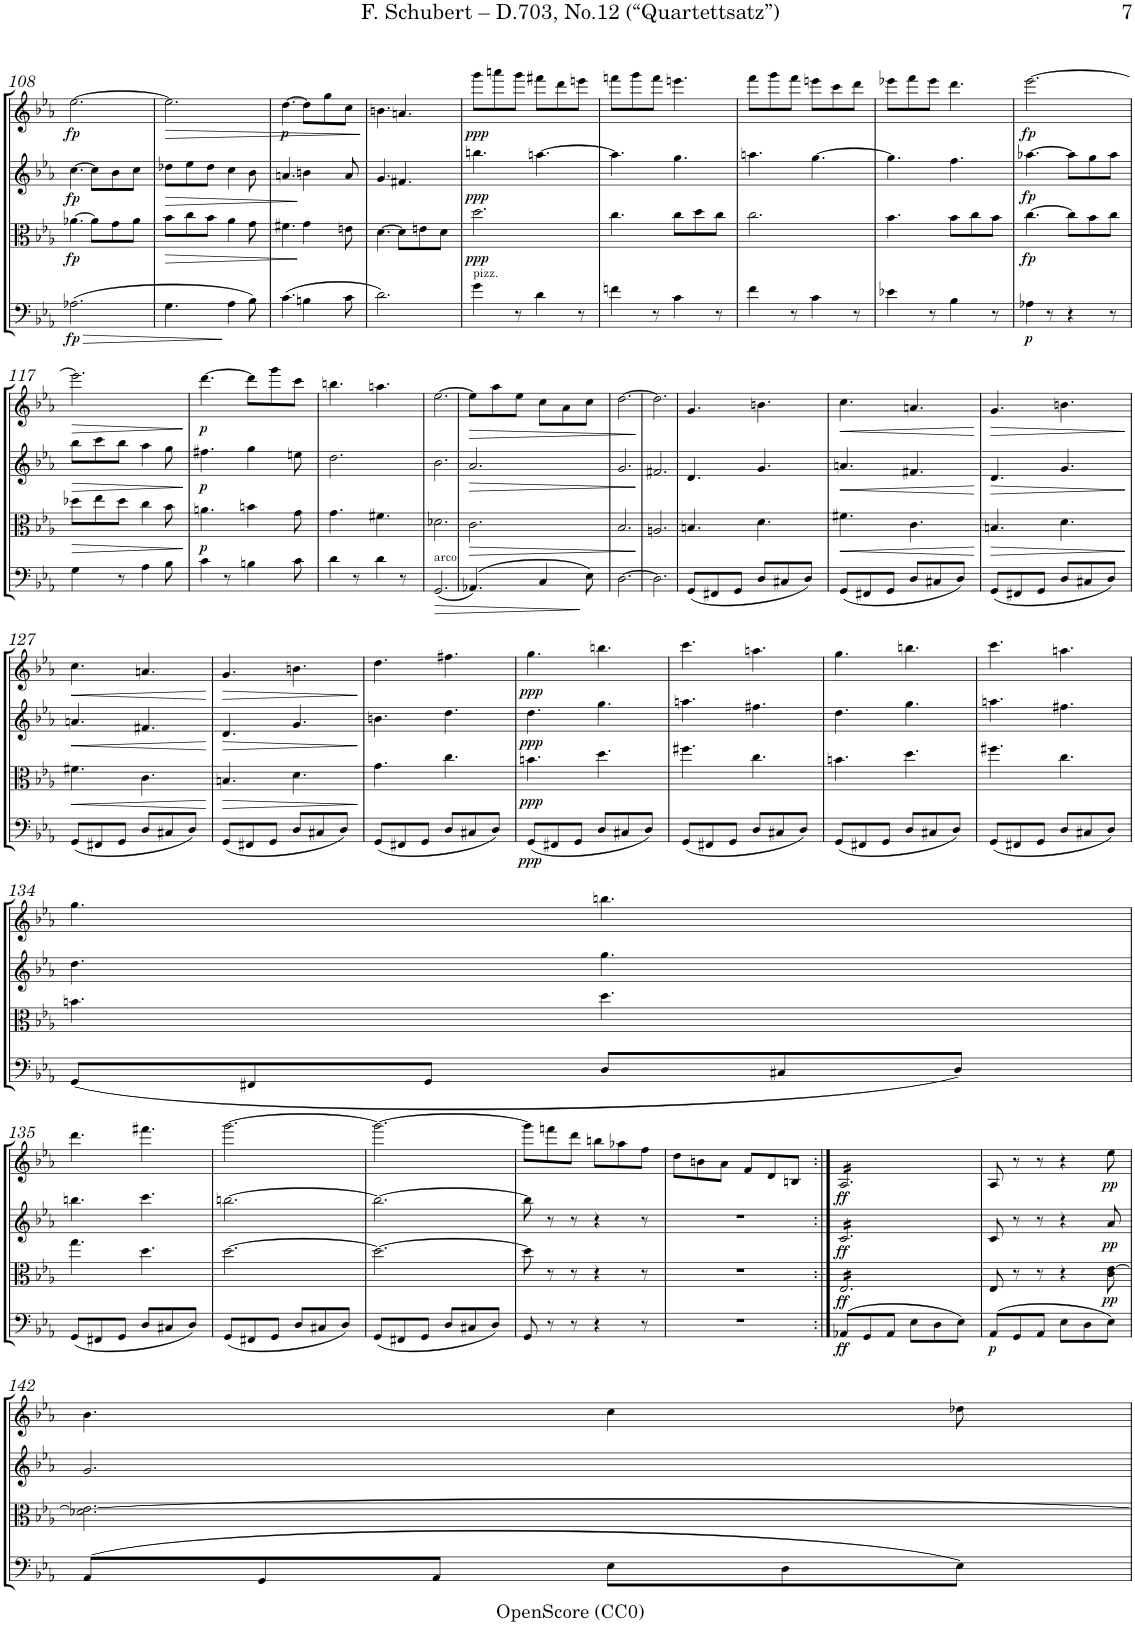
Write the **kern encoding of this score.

**kern	**dynam	**kern	**dynam	**kern	**dynam	**kern	**dynam
*part4	*part4	*part3	*part3	*part2	*part2	*part1	*part1
*staff4	*staff4	*staff3	*staff3	*staff2	*staff2	*staff1	*staff1
*I"Violoncello	*	*I"Viola	*	*I"Violin 2	*	*I"Violin 1	*
*I'Vc	*	*I'Vla	*	*I'Vln	*	*I'Vln	*
!!LO:PB:g=z
*clefF4	*	*clefC3	*	*clefG2	*	*clefG2	*
*k[b-e-a-]	*	*k[b-e-a-]	*	*k[b-e-a-]	*	*k[b-e-a-]	*
*M6/8	*	*M6/8	*	*M6/8	*	*M6/8	*
=108	=108	=108	=108	=108	=108	=108	=108
!	!LO:HP:b	!	!	!	!	!	!
!	!LO:DY:n=1:b	!	!LO:DY:b	!	!LO:DY:b	!	!LO:DY:b
(2.A-X\	> fp	[4.a-X\	fp	[4.cc\	fp	[2.ee-\	fp
.	.	8a-\L]	.	8cc\L]	.	.	.
.	.	8g\	.	8b-\	.	.	.
.	.	8a-\J	.	8cc\J	.	.	.
=109	=109	=109	=109	=109	=109	=109	=109
!	!	!	!LO:HP:b	!	!LO:HP:b	!	!LO:HP:b
4.G\	.	8b-\L	>	8dd-X\L	>	2.ee-\]	>
.	.	8cc\	.	8ee-\	.	.	.
.	.	8b-\J	.	8dd-\J	.	.	.
4A-\	]	4a-\	.	4cc\	.	.	.
8B-\)	.	8g\	.	8b-\	.	.	.
=110	=110	=110	=110	=110	=110	=110	=110
!	!	!	!	!	!	!	!LO:DY:b
(4.c\	.	4.f#X\	.	4.an/	.	[4.dd\	p
4Bn\	.	4g\	]	4bn\	]	8dd\L]	.
.	.	.	.	.	.	8gg\	.
8c\	.	8en\	.	8a/	.	8cc\J	.
.	.	.	.	.	.	.	]
=111	=111	=111	=111	=111	=111	=111	=111
2.d\)	.	[4.d\	.	4.g/	.	4.bn\	.
.	.	8d\L]	.	4.f#X/	.	4.an/	.
.	.	8en\	.	.	.	.	.
.	.	8d\J	.	.	.	.	.
=112	=112	=112	=112	=112	=112	=112	=112
!LO:TX:a:t=pizz.	!	!	!	!	!	!	!
!	!	!	!LO:DY:b	!	!LO:DY:b	!	!LO:DY:b
4g\	.	2.dd\	ppp	4.bbn\	ppp	8ggg\L	ppp
.	.	.	.	.	.	8aaan\	.
8r	.	.	.	.	.	8ggg\J	.
4d\	.	.	.	[4.aan\	.	8fff#X\L	.
.	.	.	.	.	.	8ddd\	.
8r	.	.	.	.	.	8eeen\J	.
=113	=113	=113	=113	=113	=113	=113	=113
4fn\	.	4.cc\	.	4.aa\]	.	8fffn\L	.
.	.	.	.	.	.	8ggg\	.
8r	.	.	.	.	.	8fff\J	.
4c\	.	8cc\L	.	4.gg\	.	4.eeen\	.
.	.	8dd\	.	.	.	.	.
8r	.	8cc\J	.	.	.	.	.
=114	=114	=114	=114	=114	=114	=114	=114
4f\	.	2.cc\	.	4.aan\	.	8fff\L	.
.	.	.	.	.	.	8ggg\	.
8r	.	.	.	.	.	8fff\J	.
4c\	.	.	.	[4.gg\	.	8eeen\L	.
.	.	.	.	.	.	8ccc\	.
8r	.	.	.	.	.	8ddd\J	.
=115	=115	=115	=115	=115	=115	=115	=115
4e-X\	.	4.b-\	.	4.gg\]	.	8eee-X\L	.
.	.	.	.	.	.	8fff\	.
8r	.	.	.	.	.	8eee-\J	.
4B-\	.	8b-\L	.	4.ff\	.	4.ddd\	.
.	.	8cc\	.	.	.	.	.
8r	.	8b-\J	.	.	.	.	.
=116	=116	=116	=116	=116	=116	=116	=116
!	!LO:DY:b	!	!LO:DY:b	!	!LO:DY:b	!	!LO:DY:b
4A-X\	p	[4.cc\	fp	[4.aa-X\	fp	[2.eee-\	fp
8r	.	.	.	.	.	.	.
4r	.	8cc\L]	.	8aa-\L]	.	.	.
.	.	8b-\	.	8gg\	.	.	.
8r	.	8cc\J	.	8aa-\J	.	.	.
!!LO:LB:g=z
=117	=117	=117	=117	=117	=117	=117	=117
!	!	!	!LO:HP:b	!	!LO:HP:b	!	!LO:HP:b
4G\	.	8dd-X\L	>	8bb-\L	>	2.eee-\]	>
.	.	8ee-\	.	8ccc\	.	.	.
8r	.	8dd-\J	.	8bb-\J	.	.	.
4A-\	.	4cc\	.	4aa-\	.	.	.
8B-\	.	8b-\	.	8gg\	.	.	.
.	.	.	]	.	]	.	]
=118	=118	=118	=118	=118	=118	=118	=118
!	!	!	!LO:DY:b	!	!LO:DY:b	!	!LO:DY:b
4c\	.	4.an\	p	4.ff#X\	p	[4.ddd\	p
8r	.	.	.	.	.	.	.
4Bn\	.	4bn\	.	4gg\	.	8ddd\L]	.
.	.	.	.	.	.	8ggg\	.
8c\	.	8g\	.	8een\	.	8ccc\J	.
=119	=119	=119	=119	=119	=119	=119	=119
4d\	.	4.g\	.	2.dd\	.	4.bbn\	.
8r	.	.	.	.	.	.	.
4d\	.	4.f#X\	.	.	.	4.aan\	.
8r	.	.	.	.	.	.	.
=120	=120	=120	=120	=120	=120	=120	=120
!LO:TX:a:t=arco	!	!	!	!	!	!	!
!	!LO:HP:b	!	!	!	!	!	!
(2.GG/	>	2.d-X\	.	2.b-\	.	[2.ee-\	.
=121	=121	=121	=121	=121	=121	=121	=121
!	!	!	!LO:HP:b	!	!LO:HP:b	!	!LO:HP:b
(4.AA-X/)	.	2.c\	>	2.a-/	>	8ee-\L]	>
.	.	.	.	.	.	8aa-\	.
.	.	.	.	.	.	8ee-\J	.
4C/	.	.	.	.	.	8cc\L	.
.	.	.	.	.	.	8a-\	.
8E-\)	]	.	.	.	.	8cc\J	.
=122	=122	=122	=122	=122	=122	=122	=122
[2.D\	.	2.B-/	.	2.g/	.	[2.dd\	.
.	.	.	]	.	]	.	]
=123	=123	=123	=123	=123	=123	=123	=123
2.D\]	.	2.An/	.	2.f#X/	.	2.dd\]	.
=124	=124	=124	=124	=124	=124	=124	=124
(8GG/L	.	4.Bn/	.	4.d/	.	4.g/	.
8FF#X/	.	.	.	.	.	.	.
8GG/J	.	.	.	.	.	.	.
8D/L	.	4.d\	.	4.g/	.	4.bn\	.
8C#X/	.	.	.	.	.	.	.
8D/J)	.	.	.	.	.	.	.
=125	=125	=125	=125	=125	=125	=125	=125
!	!	!	!LO:HP:b	!	!LO:HP:b	!	!LO:HP:b
(8GG/L	.	4.f#X\	<	4.an/	<	4.cc\	<
8FF#X/	.	.	.	.	.	.	.
8GG/J	.	.	.	.	.	.	.
8D/L	.	4.c\	.	4.f#X/	.	4.an/	.
8C#X/	.	.	.	.	.	.	.
8D/J)	.	.	.	.	.	.	.
.	.	.	[	.	[	.	[
=126	=126	=126	=126	=126	=126	=126	=126
!	!	!	!LO:HP:b	!	!LO:HP:b	!	!LO:HP:b
(8GG/L	.	4.Bn/	>	4.d/	>	4.g/	>
8FF#X/	.	.	.	.	.	.	.
8GG/J	.	.	.	.	.	.	.
8D/L	.	4.d\	.	4.g/	.	4.bn\	.
8C#X/	.	.	.	.	.	.	.
8D/J)	.	.	.	.	.	.	.
.	.	.	]	.	]	.	]
!!LO:LB:g=z
=127	=127	=127	=127	=127	=127	=127	=127
!	!	!	!LO:HP:b	!	!LO:HP:b	!	!LO:HP:b
(8GG/L	.	4.f#X\	<	4.an/	<	4.cc\	<
8FF#X/	.	.	.	.	.	.	.
8GG/J	.	.	.	.	.	.	.
8D/L	.	4.c\	.	4.f#X/	.	4.an/	.
8C#X/	.	.	.	.	.	.	.
8D/J)	.	.	.	.	.	.	.
.	.	.	[	.	[	.	[
=128	=128	=128	=128	=128	=128	=128	=128
!	!	!	!LO:HP:b	!	!LO:HP:b	!	!LO:HP:b
(8GG/L	.	4.Bn/	>	4.d/	>	4.g/	>
8FF#X/	.	.	.	.	.	.	.
8GG/J	.	.	.	.	.	.	.
8D/L	.	4.d\	.	4.g/	.	4.bn\	.
8C#X/	.	.	.	.	.	.	.
8D/J)	.	.	.	.	.	.	.
.	.	.	]	.	]	.	]
=129	=129	=129	=129	=129	=129	=129	=129
(8GG/L	.	4.g\	.	4.bn\	.	4.dd\	.
8FF#X/	.	.	.	.	.	.	.
8GG/J	.	.	.	.	.	.	.
8D/L	.	4.cc\	.	4.dd\	.	4.ff#X\	.
8C#X/	.	.	.	.	.	.	.
8D/J)	.	.	.	.	.	.	.
=130	=130	=130	=130	=130	=130	=130	=130
!	!LO:DY:b	!	!LO:DY:b	!	!LO:DY:b	!	!LO:DY:b
(8GG/L	ppp	4.bn\	ppp	4.dd\	ppp	4.gg\	ppp
8FF#X/	.	.	.	.	.	.	.
8GG/J	.	.	.	.	.	.	.
8D/L	.	4.dd\	.	4.gg\	.	4.bbn\	.
8C#X/	.	.	.	.	.	.	.
8D/J)	.	.	.	.	.	.	.
=131	=131	=131	=131	=131	=131	=131	=131
(8GG/L	.	4.ff#X\	.	4.aan\	.	4.ccc\	.
8FF#X/	.	.	.	.	.	.	.
8GG/J	.	.	.	.	.	.	.
8D/L	.	4.cc\	.	4.ff#X\	.	4.aan\	.
8C#X/	.	.	.	.	.	.	.
8D/J)	.	.	.	.	.	.	.
=132	=132	=132	=132	=132	=132	=132	=132
(8GG/L	.	4.bn\	.	4.dd\	.	4.gg\	.
8FF#X/	.	.	.	.	.	.	.
8GG/J	.	.	.	.	.	.	.
8D/L	.	4.dd\	.	4.gg\	.	4.bbn\	.
8C#X/	.	.	.	.	.	.	.
8D/J)	.	.	.	.	.	.	.
=133	=133	=133	=133	=133	=133	=133	=133
(8GG/L	.	4.ff#X\	.	4.aan\	.	4.ccc\	.
8FF#X/	.	.	.	.	.	.	.
8GG/J	.	.	.	.	.	.	.
8D/L	.	4.cc\	.	4.ff#X\	.	4.aan\	.
8C#X/	.	.	.	.	.	.	.
8D/J)	.	.	.	.	.	.	.
!!LO:LB:g=z
=134	=134	=134	=134	=134	=134	=134	=134
(8GG/L	.	4.bn\	.	4.dd\	.	4.gg\	.
8FF#X/	.	.	.	.	.	.	.
8GG/J	.	.	.	.	.	.	.
8D/L	.	4.dd\	.	4.gg\	.	4.bbn\	.
8C#X/	.	.	.	.	.	.	.
8D/J)	.	.	.	.	.	.	.
!!LO:LB:g=z
=135	=135	=135	=135	=135	=135	=135	=135
(8GG/L	.	4.gg\	.	4.bbn\	.	4.ddd\	.
8FF#X/	.	.	.	.	.	.	.
8GG/J	.	.	.	.	.	.	.
8D/L	.	4.dd\	.	4.ccc\	.	4.fff#X\	.
8C#X/	.	.	.	.	.	.	.
8D/J)	.	.	.	.	.	.	.
=136	=136	=136	=136	=136	=136	=136	=136
(8GG/L	.	[2.dd\	.	[2.bbn\	.	[2.ggg\	.
8FF#X/	.	.	.	.	.	.	.
8GG/J	.	.	.	.	.	.	.
8D/L	.	.	.	.	.	.	.
8C#X/	.	.	.	.	.	.	.
8D/J)	.	.	.	.	.	.	.
=137	=137	=137	=137	=137	=137	=137	=137
(8GG/L	.	2.dd\_	.	2.bb\_	.	2.ggg\_	.
8FF#X/	.	.	.	.	.	.	.
8GG/J	.	.	.	.	.	.	.
8D/L	.	.	.	.	.	.	.
8C#X/	.	.	.	.	.	.	.
8D/J)	.	.	.	.	.	.	.
=138	=138	=138	=138	=138	=138	=138	=138
8GG/	.	8dd\]	.	8bb\]	.	8ggg\L]	.
8r	.	8r	.	8r	.	8fffn\	.
8r	.	8r	.	8r	.	8ddd\J	.
4r	.	4r	.	4r	.	8bbn\L	.
.	.	.	.	.	.	8aa-X\	.
8r	.	8r	.	8r	.	8ff\J	.
=139	=139	=139	=139	=139	=139	=139	=139
2.r	.	2.r	.	2.r	.	8dd\L	.
.	.	.	.	.	.	8bn\	.
.	.	.	.	.	.	8a-\J	.
.	.	.	.	.	.	8f/L	.
.	.	.	.	.	.	8d/	.
.	.	.	.	.	.	8Bn/J	.
=140:|!	=140:|!	=140:|!	=140:|!	=140:|!	=140:|!	=140:|!	=140:|!
!	!LO:DY:b	!	!LO:DY:b	!	!LO:DY:b	!	!LO:DY:b
*	*	*tremolo	*	*	*	*	*
*	*	*	*	*tremolo	*	*	*
*	*	*	*	*	*	*tremolo	*
(8AA-X/L	ff	16E-/LL	ff	16c/LL	ff	16A-/LL	ff
.	.	16E-/	.	16c/	.	16A-/	.
8GG/	.	16E-/	.	16c/	.	16A-/	.
.	.	16E-/	.	16c/	.	16A-/	.
8AA-/J	.	16E-/	.	16c/	.	16A-/	.
.	.	16E-/	.	16c/	.	16A-/	.
8E-\L	.	16E-/	.	16c/	.	16A-/	.
.	.	16E-/	.	16c/	.	16A-/	.
8D\	.	16E-/	.	16c/	.	16A-/	.
.	.	16E-/	.	16c/	.	16A-/	.
8E-\J)	.	16E-/	.	16c/	.	16A-/	.
.	.	16E-/JJ	.	16c/JJ	.	16A-/JJ	.
*	*	*	*	*	*	*Xtremolo	*
*	*	*	*	*Xtremolo	*	*	*
*	*	*Xtremolo	*	*	*	*	*
=141	=141	=141	=141	=141	=141	=141	=141
!	!LO:DY:b	!	!	!	!	!	!
(8AA-/L	p	8E-/	.	8c/	.	8A-/	.
8GG/	.	8r	.	8r	.	8r	.
8AA-/J	.	8r	.	8r	.	8r	.
8E-\L	.	4r	.	4r	.	4r	.
8D\	.	.	.	.	.	.	.
!	!	!	!LO:DY:b	!	!LO:DY:b	!	!LO:DY:b
8E-\J)	.	8c\ [8e-\	pp	8a-/	pp	8ee-\	pp
!!LO:LB:g=z
=142	=142	=142	=142	=142	=142	=142	=142
(8AA-/L	.	2.d-X\ 2.e-\_	.	2.g/	.	4.b-\	.
8GG/	.	.	.	.	.	.	.
8AA-/J	.	.	.	.	.	.	.
8E-\L	.	.	.	.	.	4cc\	.
8D\	.	.	.	.	.	.	.
8E-\J)	.	.	.	.	.	8dd-X\	.
=	=	=	=	=	=	=	=
*-	*-	*-	*-	*-	*-	*-	*-
